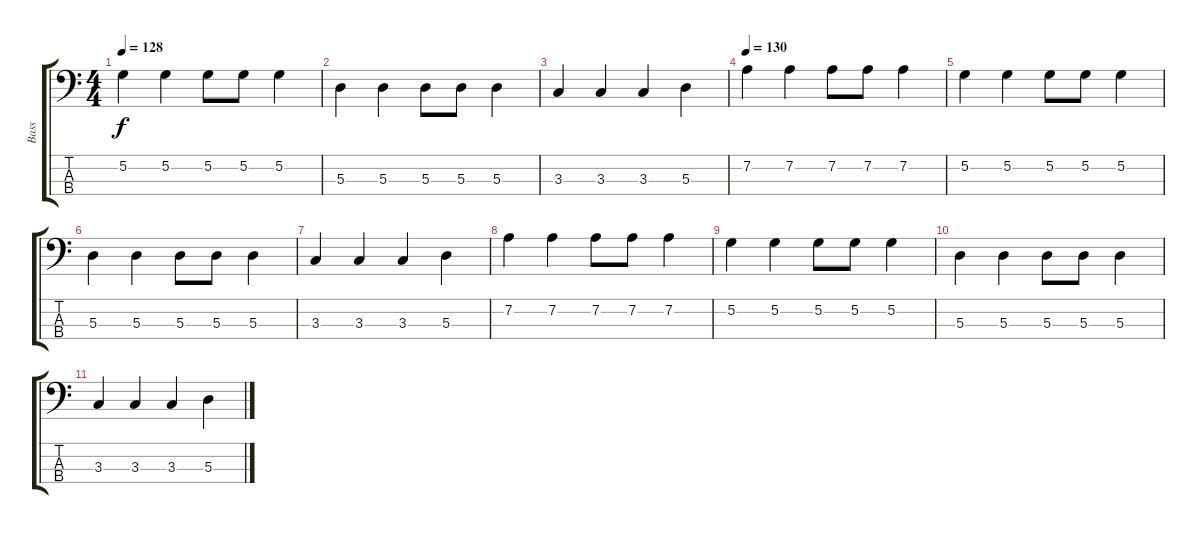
\track ("Bass" "Bass") {instrument acousticguitarnylon}
\staff {score tabs}
\tuning (G2 D2 A1 E1) {hide}
\ts (4 4)
\tempo 128
\clef f4
\ks c
5.2.4{dy f} 5.2.4 5.2.8 5.2.8 5.2.4 |
5.3.4 5.3.4 5.3.8 5.3.8 5.3.4 |
3.3.4 3.3.4 3.3.4 5.3.4 |
\tempo 130
7.2.4 7.2.4 7.2.8 7.2.8 7.2.4 |
5.2.4 5.2.4 5.2.8 5.2.8 5.2.4 |
5.3.4 5.3.4 5.3.8 5.3.8 5.3.4 |
3.3.4 3.3.4 3.3.4 5.3.4 |
7.2.4 7.2.4 7.2.8 7.2.8 7.2.4 |
5.2.4 5.2.4 5.2.8 5.2.8 5.2.4 |
5.3.4 5.3.4 5.3.8 5.3.8 5.3.4 |
3.3.4 3.3.4 3.3.4 5.3.4
